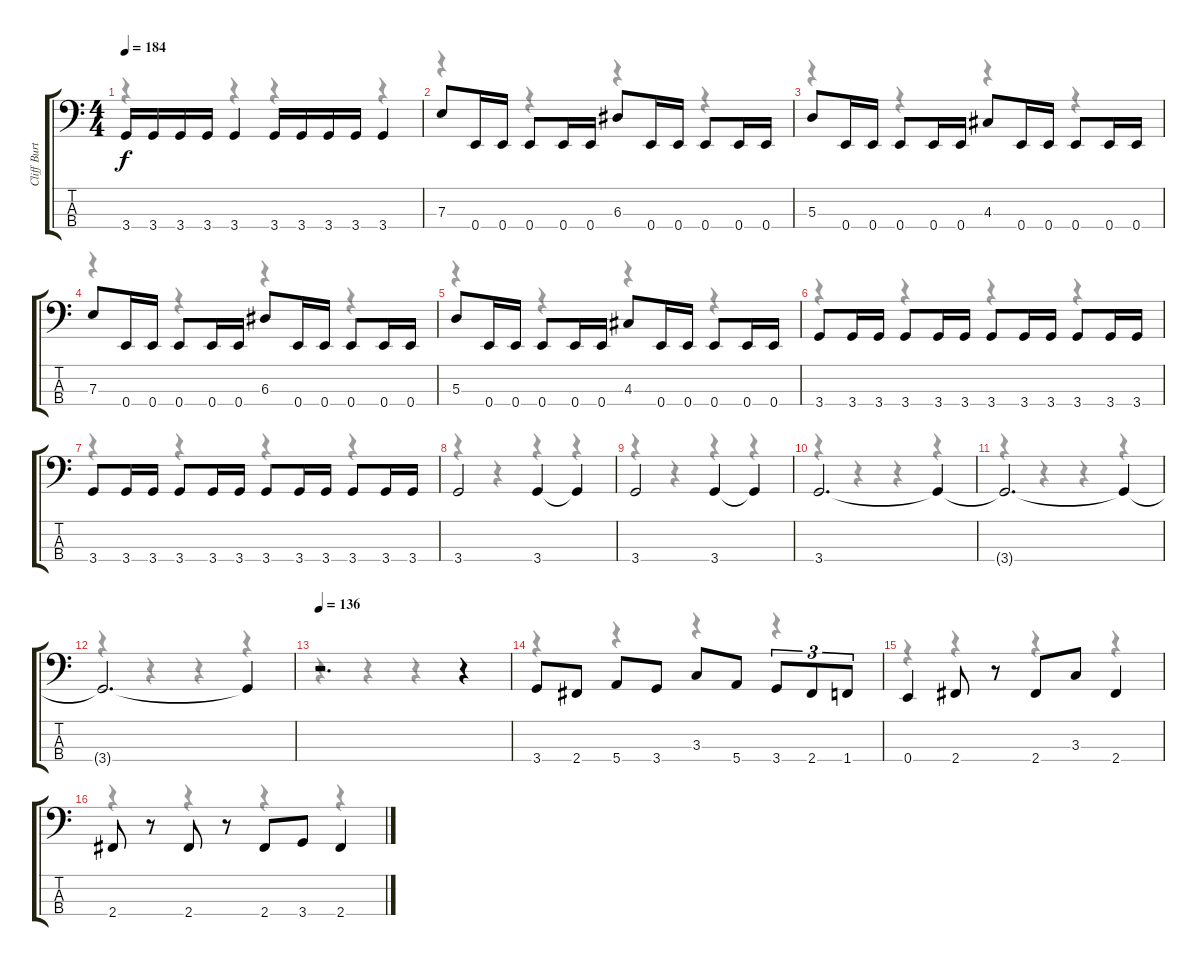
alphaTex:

\track ("Cliff Burton" "Cliff Burt") {instrument electricbassfinger}
\staff {score tabs}
\tuning (G2 D2 A1 E1) {hide}
\voice
\ts (4 4)
\tempo 184
\clef f4
\ks c
3.4.16{dy f} 3.4.16 3.4.16 3.4.16 3.4.4 3.4.16 3.4.16 3.4.16 3.4.16 3.4.4 |
7.3.8 0.4.16 0.4.16 0.4.8 0.4.16 0.4.16 6.3.8 0.4.16 0.4.16 0.4.8 0.4.16 0.4.16 |
5.3.8 0.4.16 0.4.16 0.4.8 0.4.16 0.4.16 4.3.8 0.4.16 0.4.16 0.4.8 0.4.16 0.4.16 |
7.3.8 0.4.16 0.4.16 0.4.8 0.4.16 0.4.16 6.3.8 0.4.16 0.4.16 0.4.8 0.4.16 0.4.16 |
5.3.8 0.4.16 0.4.16 0.4.8 0.4.16 0.4.16 4.3.8 0.4.16 0.4.16 0.4.8 0.4.16 0.4.16 |
3.4.8 3.4.16 3.4.16 3.4.8 3.4.16 3.4.16 3.4.8 3.4.16 3.4.16 3.4.8 3.4.16 3.4.16 |
3.4.8 3.4.16 3.4.16 3.4.8 3.4.16 3.4.16 3.4.8 3.4.16 3.4.16 3.4.8 3.4.16 3.4.16 |
3.4.2 3.4.4 3.4{t}.4 |
3.4.2 3.4.4 3.4{t}.4 |
3.4.2{d} 3.4{t}.4 |
3.4{t}.2{d} 3.4{t}.4 |
3.4{t}.2{d} 3.4{t}.4 |
\tempo 136
r.2{d} r.4 |
3.4.8 2.4.8 5.4.8 3.4.8 3.3.8 5.4.8 3.4.8{tu (3 2)} 2.4.8{tu (3 2)} 1.4.8{tu (3 2)} |
0.4.4 2.4.8 r.8 2.4.8 3.3.8 2.4.4 |
2.4.8 r.8 2.4.8 r.8 2.4.8 3.4.8 2.4.4
\voice
\clef f4
\ottava regular
\simile none
\ks c
r.4{dy f} r.4 r.4 r.4 |
r.4 r.4 r.4 r.4 |
r.4 r.4 r.4 r.4 |
r.4 r.4 r.4 r.4 |
r.4 r.4 r.4 r.4 |
r.4 r.4 r.4 r.4 |
r.4 r.4 r.4 r.4 |
r.4 r.4 r.4 r.4 |
r.4 r.4 r.4 r.4 |
r.4 r.4 r.4 r.4 |
r.4 r.4 r.4 r.4 |
r.4 r.4 r.4 r.4 |
r.4 r.4 r.4 r.4 |
r.4 r.4 r.4 r.4 |
r.4 r.4 r.4 r.4 |
r.4 r.4 r.4 r.4
